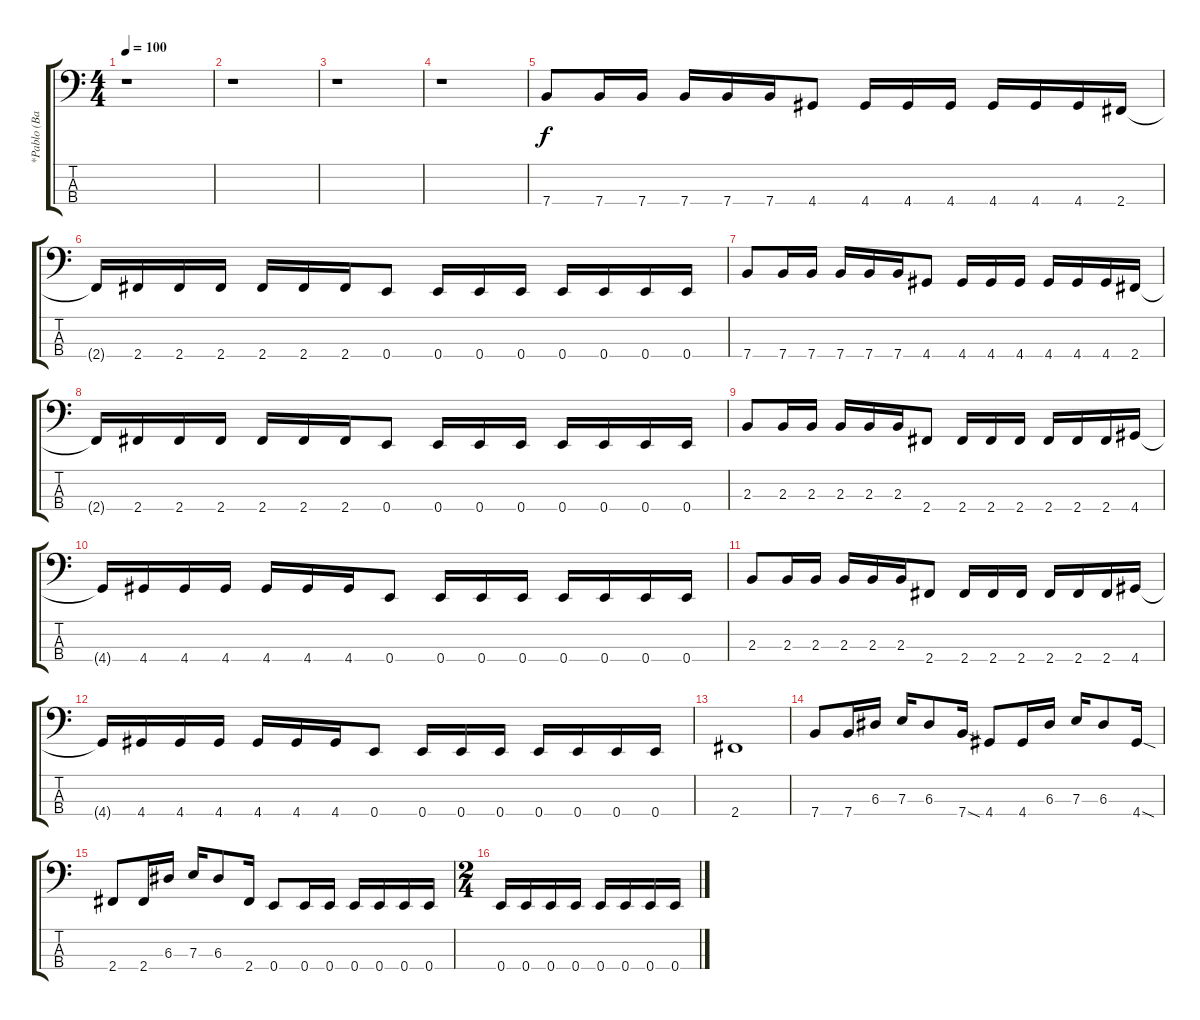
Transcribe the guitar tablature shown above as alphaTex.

\track ("*Pablo (Bass)" "*Pablo (Ba") {instrument electricbasspick}
\staff {score tabs}
\tuning (G2 D2 A1 E1) {hide}
\ts (4 4)
\tempo 100
\clef f4
\ks c
r.1{dy f instrument electricbasspick} |
r.1 |
r.1 |
r.1 |
7.4.8 7.4.16 7.4.16 7.4.16 7.4.16 7.4.16 4.4.8 4.4.16 4.4.16 4.4.16 4.4.16 4.4.16 4.4.16 2.4.16 |
2.4{t}.16 2.4.16 2.4.16 2.4.16 2.4.16 2.4.16 2.4.16 0.4.8 0.4.16 0.4.16 0.4.16 0.4.16 0.4.16 0.4.16 0.4.16 |
7.4.8 7.4.16 7.4.16 7.4.16 7.4.16 7.4.16 4.4.8 4.4.16 4.4.16 4.4.16 4.4.16 4.4.16 4.4.16 2.4.16 |
2.4{t}.16 2.4.16 2.4.16 2.4.16 2.4.16 2.4.16 2.4.16 0.4.8 0.4.16 0.4.16 0.4.16 0.4.16 0.4.16 0.4.16 0.4.16 |
2.3.8 2.3.16 2.3.16 2.3.16 2.3.16 2.3.16 2.4.8 2.4.16 2.4.16 2.4.16 2.4.16 2.4.16 2.4.16 4.4.16 |
4.4{t}.16 4.4.16 4.4.16 4.4.16 4.4.16 4.4.16 4.4.16 0.4.8 0.4.16 0.4.16 0.4.16 0.4.16 0.4.16 0.4.16 0.4.16 |
2.3.8 2.3.16 2.3.16 2.3.16 2.3.16 2.3.16 2.4.8 2.4.16 2.4.16 2.4.16 2.4.16 2.4.16 2.4.16 4.4.16 |
4.4{t}.16 4.4.16 4.4.16 4.4.16 4.4.16 4.4.16 4.4.16 0.4.8 0.4.16 0.4.16 0.4.16 0.4.16 0.4.16 0.4.16 0.4.16 |
2.4.1 |
7.4.8 7.4.16 6.3.16 7.3.16 6.3.8 7.4{sod}.16 4.4.8 4.4.16 6.3.16 7.3.16 6.3.8 4.4{sod}.16 |
2.4.8 2.4.16 6.3.16 7.3.16 6.3.8 2.4.16 0.4.8 0.4.16 0.4.16 0.4.16 0.4.16 0.4.16 0.4.16 |
\ts (2 4)
0.4.16 0.4.16 0.4.16 0.4.16 0.4.16 0.4.16 0.4.16 0.4.16
